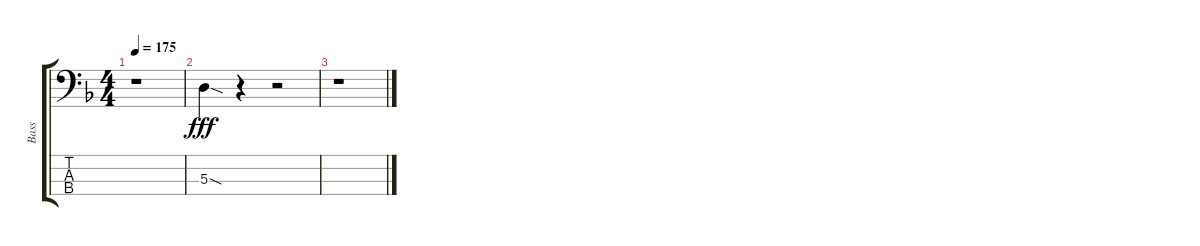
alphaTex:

\track ("Bass" "Bass") {instrument electricbasspick}
\staff {score tabs}
\tuning (G2 D2 A1 E1) {hide}
\ts (4 4)
\tempo 175
\clef f4
\ks f
r.1{dy fff} |
5.3{sod}.4 r.4 r.2 |
r.1
